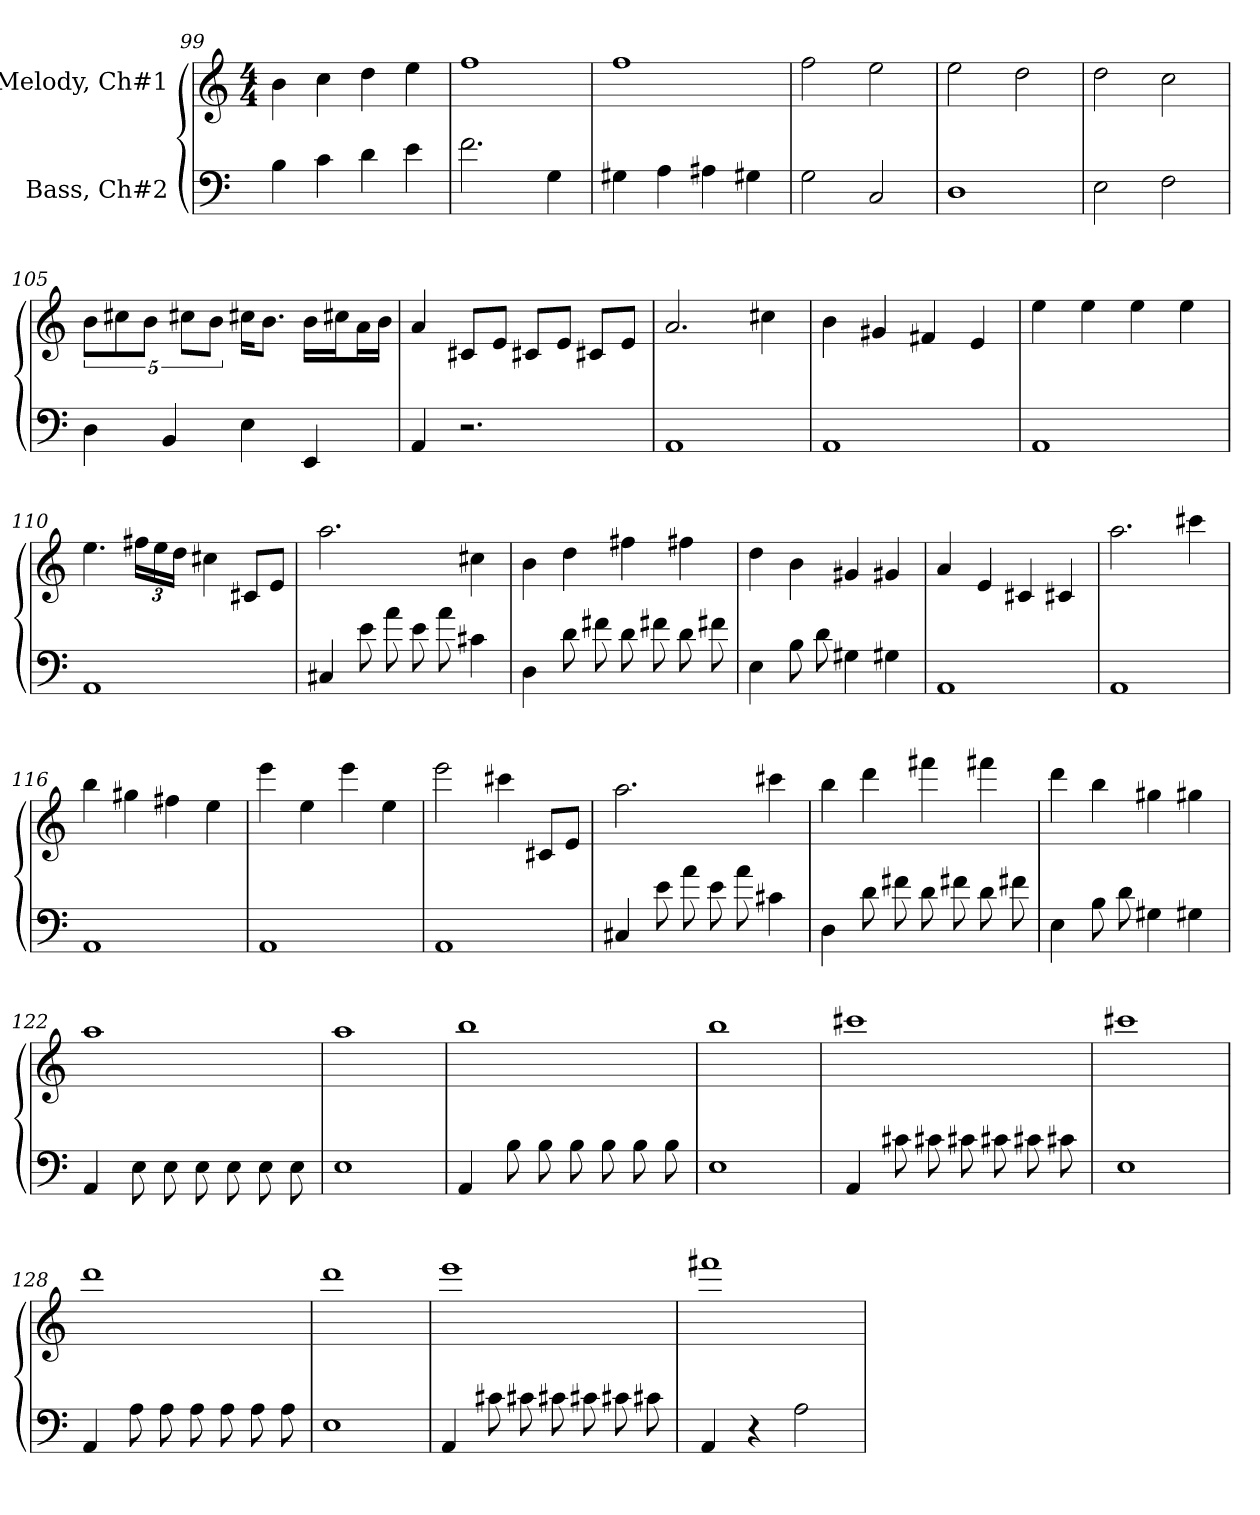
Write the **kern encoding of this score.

**kern	**kern
*part2	*part1
*staff2	*staff1
*I"Bass, Ch#2	*I"Melody, Ch#1
*clefF4	*
*	*M4/4
=99	=99
4B	4b
4c	4cc
4d	4dd
4e	4ee
=100	=100
2.f	1ff
4G	.
=101	=101
4G#X	1ff
4A	.
4A#X	.
4G#X	.
=102	=102
2G	2ff
2C	2ee
=103	=103
1D	2ee
.	2dd
=104	=104
2E	2dd
2F	2cc
=105	=105
4D	10bL
.	10cc#X
.	10bJ
4BB	.
.	10cc#XL
.	10bJ
4E	16cc#XKL
.	8.bJ
4EE	16bLL
.	16cc#XJ
.	16aL
.	16bJJ
=106	=106
4AA	4a
2.r	8c#XL
.	8eJ
.	8c#XL
.	8eJ
.	8c#XL
.	8eJ
=107	=107
1AA	2.a
.	4cc#X
=108	=108
1AA	4b
.	4g#X
.	4f#X
.	4e
=109	=109
1AA	4ee
.	4ee
.	4ee
.	4ee
=110	=110
1AA	4.ee
.	24ff#XLL
.	24ee
.	24ddJJ
.	4cc#X
.	8c#XL
.	8eJ
=111	=111
4C#X	2.aa
8e	.
8a	.
8e	.
8a	.
4c#X	4cc#X
=112	=112
4D	4b
8d	4dd
8f#X	.
8d	4ff#X
8f#X	.
8d	4ff#X
8f#X	.
=113	=113
4E	4dd
8B	4b
8d	.
4G#X	4g#X
4G#X	4g#X
=114	=114
1AA	4a
.	4e
.	4c#X
.	4c#X
=115	=115
1AA	2.aa
.	4ccc#X
=116	=116
1AA	4bb
.	4gg#X
.	4ff#X
.	4ee
=117	=117
1AA	4eee
.	4ee
.	4eee
.	4ee
=118	=118
1AA	2eee
.	4ccc#X
.	8c#XL
.	8eJ
=119	=119
4C#X	2.aa
8e	.
8a	.
8e	.
8a	.
4c#X	4ccc#X
=120	=120
4D	4bb
8d	4ddd
8f#X	.
8d	4fff#X
8f#X	.
8d	4fff#X
8f#X	.
=121	=121
4E	4ddd
8B	4bb
8d	.
4G#X	4gg#X
4G#X	4gg#X
=122	=122
4AA	1aa
8E	.
8E	.
8E	.
8E	.
8E	.
8E	.
=123	=123
1E	1aa
=124	=124
4AA	1bb
8B	.
8B	.
8B	.
8B	.
8B	.
8B	.
=125	=125
1E	1bb
=126	=126
4AA	1ccc#X
8c#X	.
8c#X	.
8c#X	.
8c#X	.
8c#X	.
8c#X	.
=127	=127
1E	1ccc#X
=128	=128
4AA	1ddd
8A	.
8A	.
8A	.
8A	.
8A	.
8A	.
=129	=129
1E	1ddd
=130	=130
4AA	1eee
8c#X	.
8c#X	.
8c#X	.
8c#X	.
8c#X	.
8c#X	.
=131	=131
4AA	1fff#X
4r	.
2A	.
=	=
*-	*-
